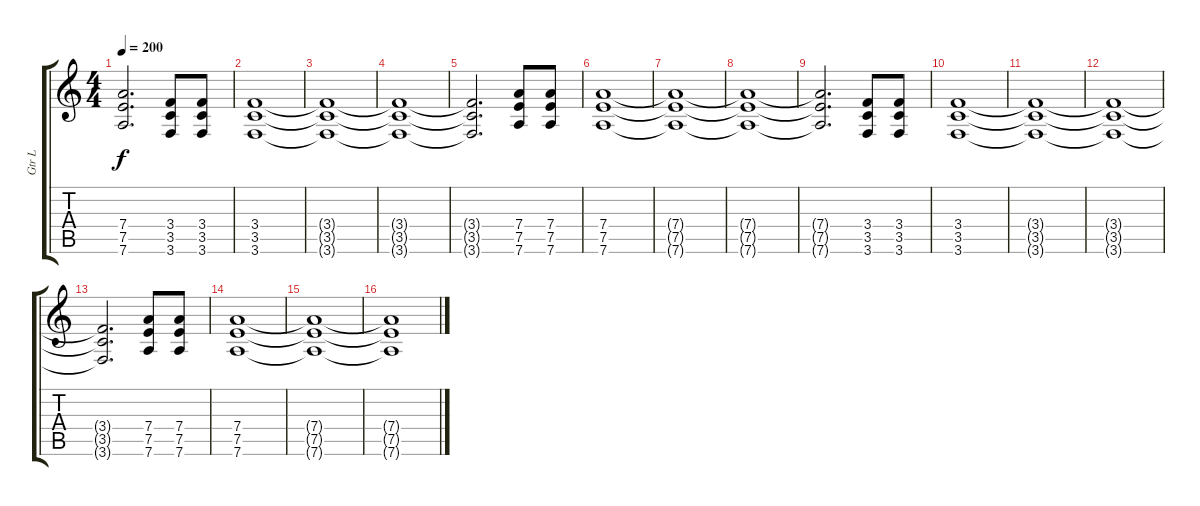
\track ("Gtr L" "Gtr L") {instrument distortionguitar}
\staff {score tabs}
\tuning (E4 B3 G3 D3 A2 D2) {hide}
\ts (4 4)
\tempo 200
\clef g2
\ks c
(7.4{t} 7.5{t} 7.6{t}).2{d dy f} (3.4 3.5 3.6).8 (3.4 3.5 3.6).8 |
(3.4 3.5 3.6).1 |
(3.4{t} 3.5{t} 3.6{t}).1 |
(3.4{t} 3.5{t} 3.6{t}).1 |
(3.4{t} 3.5{t} 3.6{t}).2{d} (7.4 7.5 7.6).8 (7.4 7.5 7.6).8 |
(7.4 7.5 7.6).1 |
(7.4{t} 7.5{t} 7.6{t}).1 |
(7.4{t} 7.5{t} 7.6{t}).1 |
(7.4{t} 7.5{t} 7.6{t}).2{d} (3.4 3.5 3.6).8 (3.4 3.5 3.6).8 |
(3.4 3.5 3.6).1 |
(3.4{t} 3.5{t} 3.6{t}).1 |
(3.4{t} 3.5{t} 3.6{t}).1 |
(3.4{t} 3.5{t} 3.6{t}).2{d} (7.4 7.5 7.6).8 (7.4 7.5 7.6).8 |
(7.4 7.5 7.6).1 |
(7.4{t} 7.5{t} 7.6{t}).1 |
(7.4{t} 7.5{t} 7.6{t}).1
